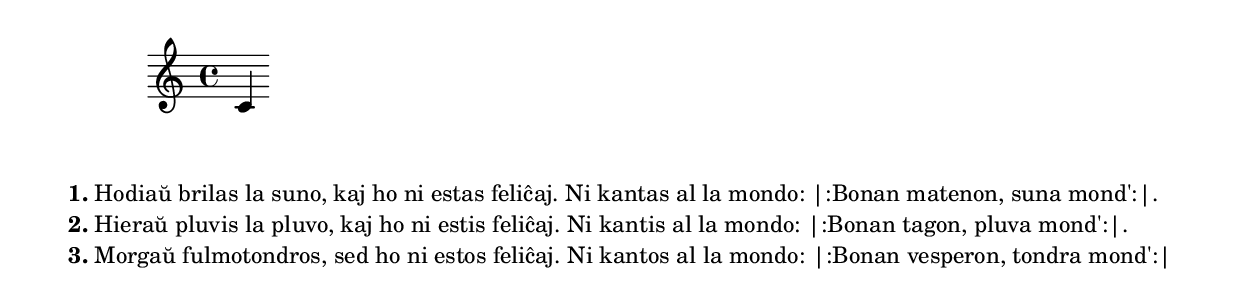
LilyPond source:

\score {
	\header {
	title = "Veterokanto"
%	subtitle = "Originala titolo: Meine Oma fährt im Hühnerstall Motorrad"
%	subsubtitle = "Tradukis"
	}
<<
\new Staff {c'4}
>>
}

\markup {
% \combine \null \vspace #0.3 % adds vertical spacing between verses
      
 \fill-line {
    % \hspace #0.1 % moves the column off the left margin;
     % can be removed if space on the page is tight
     \column {
      \line { \bold "1."
        \column {
		"Hodiaŭ brilas la suno, kaj ho ni estas feliĉaj.
Ni kantas al la mondo: |:Bonan matenon, suna mond':|."

           } % column
      } % line
	  %\combine \null \vspace #0.1 % adds vertical spacing between verses
      \line { \bold "2."
        \column {
		"Hieraŭ pluvis la pluvo, kaj ho ni estis feliĉaj.
Ni kantis al la mondo: |:Bonan tagon, pluva mond':|."
        } % column
      } % line
      %\combine \null \vspace #0.1 % adds vertical spacing between verses
      \line { \bold "3."
        \column {
		"Morgaŭ fulmotondros, sed ho ni estos feliĉaj.
Ni kantos al la mondo: |:Bonan vesperon, tondra mond':|"
        } % column
      } % line
    } % fill-line
    }
 \combine \null \vspace #0.5 % adds vertical spacing between verses
} % markup	